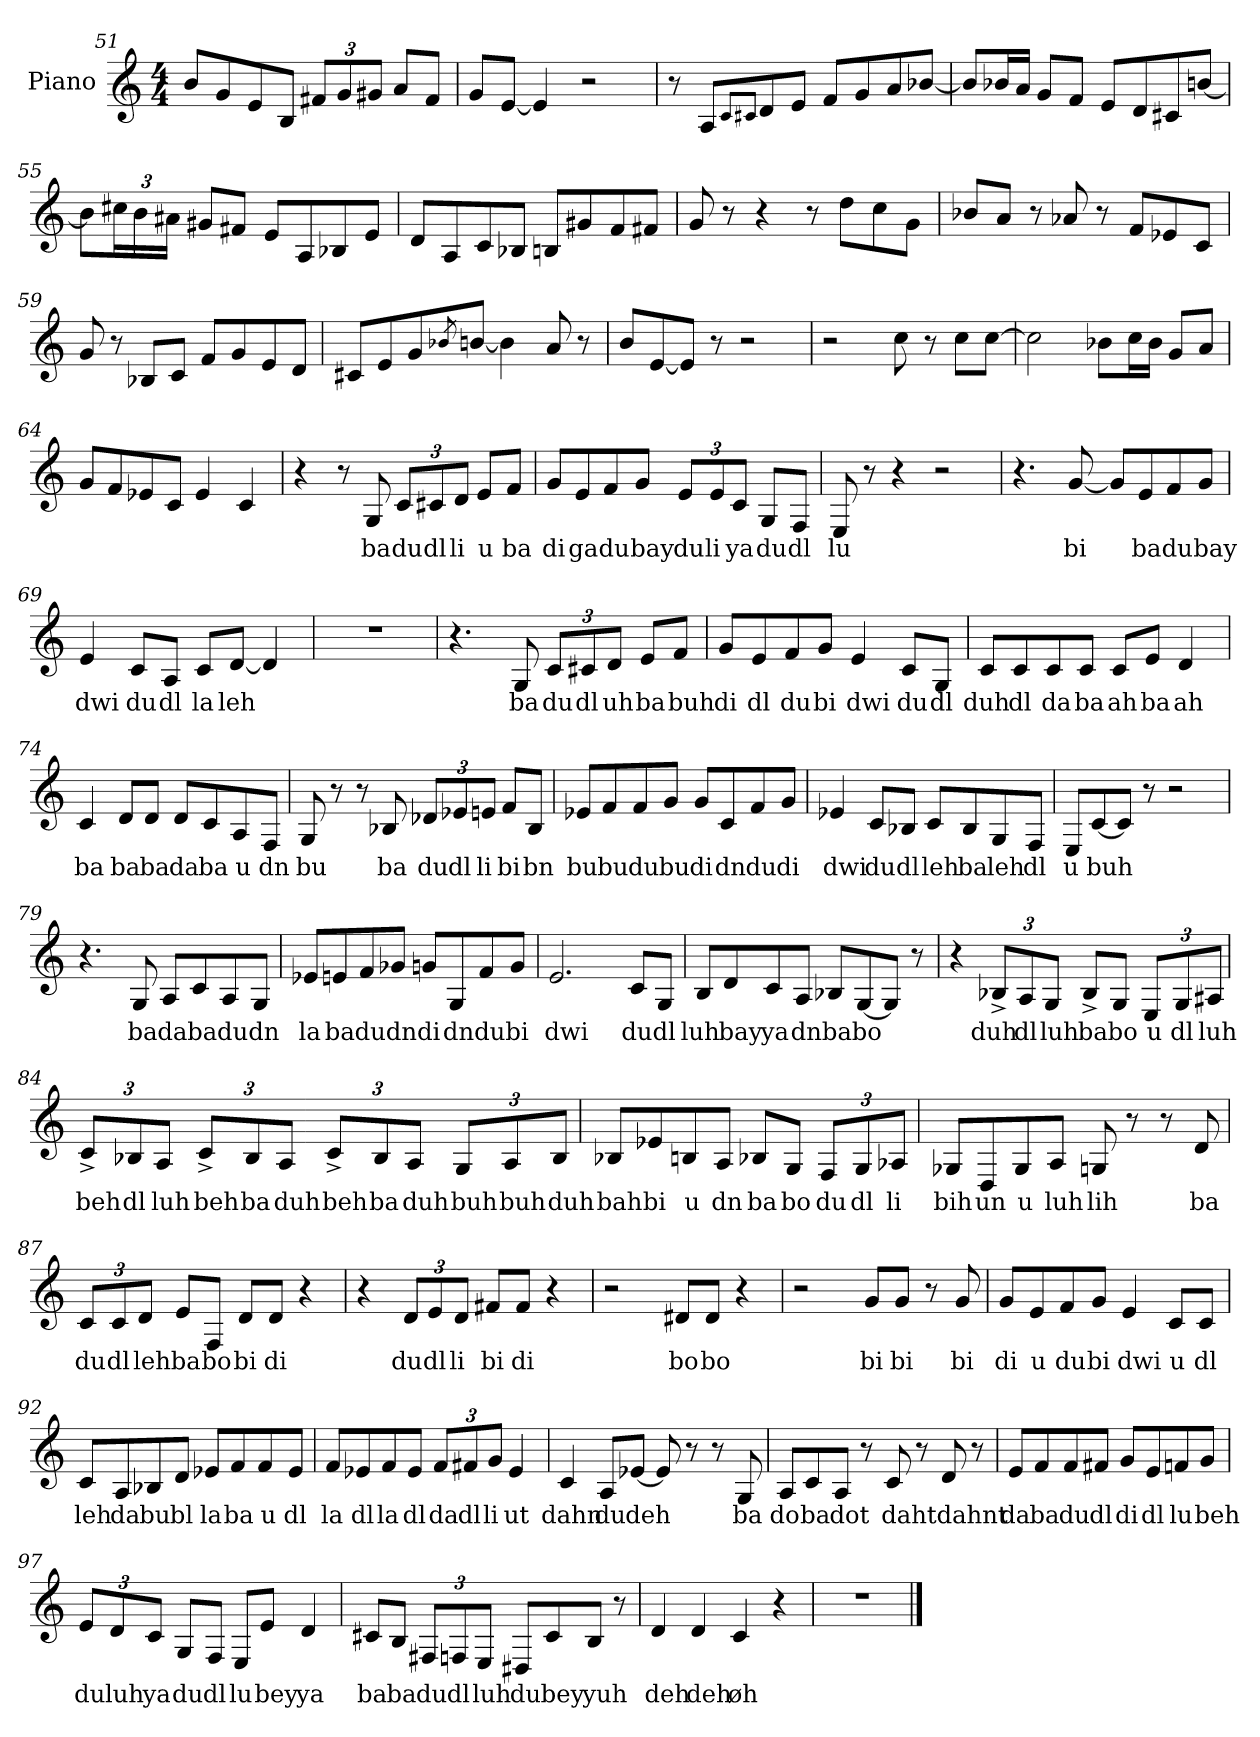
**kern	**text
*part1	*part1
*staff1	*staff1
*I"Piano	*
*I'Pno.	*
*clefG2	*
*k[]	*
*M4/4	*
=51	=51
8b/L	.
8g/	.
8e/	.
8B/J	.
*Xbrackettup	*
12f#X/L	.
12g/	.
12g#X/J	.
8a/L	.
8f#/J	.
=52	=52
8g/L	.
[8e/J	.
4e/]	.
2r	.
=53	=53
8r	.
8A/L	.
8qc/L	.
8qc#X/J	.
8d/	.
8e/J	.
8f/L	.
8g/	.
8a/	.
[8b-X/J	.
!!LO:LB:g=z
=54	=54
8b-/L]	.
16b-X/L	.
16a/JJ	.
8g/L	.
8f/J	.
8e/L	.
8d/	.
8c#X/	.
[8bn/J	.
=55	=55
8b\L]	.
24cc#X\L	.
24b\	.
24a#X\JJ	.
8g#X/L	.
8f#X/J	.
8e/L	.
8A/	.
8B-X/	.
8e/J	.
=56	=56
8d/L	.
8A/	.
8c/	.
8B-X/J	.
8Bn/L	.
8g#X/	.
8f/	.
8f#X/J	.
=57	=57
8g/	.
8r	.
4r	.
8r	.
8dd\L	.
8cc\	.
8g\J	.
!!LO:LB:g=z
=58	=58
8b-X/L	.
8a/J	.
8r	.
8a-X/	.
8r	.
8f/L	.
8e-X/	.
8c/J	.
=59	=59
8g/	.
8r	.
8B-X/L	.
8c/J	.
8f/L	.
8g/	.
8e/	.
8d/J	.
=60	=60
8c#X/L	.
8e/	.
8g/	.
8qb-X/	.
[8bn/J	.
4b\]	.
8a/	.
8r	.
=61	=61
8b/L	.
[8e/	.
8e/J]	.
8r	.
2r	.
!!LO:LB:g=z
=62	=62
2r	.
8cc\	.
8r	.
8cc\L	.
[8cc\J	.
=63	=63
2cc\]	.
8b-X\L	.
16cc\L	.
16b-\JJ	.
8g/L	.
8a/J	.
=64	=64
8g/L	.
8f/	.
8e-X/	.
8c/J	.
4e-/	.
4c/	.
=65	=65
4r	.
8r	.
8G/	ba
12c/L	du
12c#X/	dl
12d/J	li
8e/L	u
8f/J	ba
=66	=66
8g/L	di
8e/	ga
8f/	du
8g/J	bay
12e/L	du
12e/	li
12c/J	ya
8G/L	du
8F/J	dl
!!LO:LB:g=z
=67	=67
8E/	lu
8r	.
4r	.
2r	.
=68	=68
4.r	.
[8g/	bi
8g/L]	.
8e/	ba
8f/	du
8g/J	bay
=69	=69
4e/	dwi
8c/L	du
8A/J	dl
8c/L	la
[8d/J	leh
4d/]	.
=70	=70
1r	.
=71	=71
4.r	.
8G/	ba
12c/L	du
12c#X/	dl
12d/J	uh
8e/L	ba
8f/J	buh
!!LO:LB:g=z
=72	=72
8g/L	di
8e/	dl
8f/	du
8g/J	bi
4e/	dwi
8c/L	du
8G/J	dl
=73	=73
8c/L	duh
8c/	dl
8c/	da
8c/J	ba
8c/L	ah
8e/J	ba
4d/	ah
=74	=74
4c/	ba
8d/L	ba
8d/J	ba
8d/L	da
8c/	ba
8A/	u
8F/J	dn
=75	=75
8G/	bu
8r	.
8r	.
8B-X/	ba
12d-X/L	du
12e-X/	dl
12en/J	li
8f/L	bi
8B-/J	bn
!!LO:LB:g=z
=76	=76
8e-X/L	bu
8f/	bu
8f/	du
8g/J	bu
8g/L	di
8c/	dn
8f/	du
8g/J	di
=77	=77
4e-X/	dwi
8c/L	du
8B-X/J	dl
8c/L	leh
8B-/	ba
8G/	leh
8F/J	dl
=78	=78
8E/L	u
[8c/	buh
8c/J]	.
8r	.
2r	.
=79	=79
4.r	.
8G/	ba
8A/L	da
8c/	ba
8A/	du
8G/J	dn
!!LO:LB:g=z
=80	=80
8e-X/L	la
8en/	ba
8f/	du
8g-X/J	dn
8gn/L	di
8G/	dn
8f/	du
8g/J	bi
=81	=81
2.e/	dwi
8c/L	du
8G/J	dl
=82	=82
8B/L	luh
8d/	bay
8c/	ya
8A/J	dn
8B-X/L	ba
[8G/	bo
8G/J]	.
8r	.
=83	=83
4r	.
12B-X^/L	duh
12A/	dl
12G/J	luh
8B-^/L	ba
8G/J	bo
12E/L	u
12G/	dl
12A#X/J	luh
!!LO:PB:g=z
=84	=84
12c^/L	beh
12B-X/	dl
12A/J	luh
12c^/L	beh
12B-/	ba
12A/J	duh
12c^/L	beh
12B-/	ba
12A/J	duh
12G/L	buh
12A/	buh
12B-/J	duh
=85	=85
8B-X/L	bah
8e-X/	bi
8Bn/	u
8A/J	dn
8B-X/L	ba
8G/J	bo
12F/L	du
12G/	dl
12A-X/J	li
!!LO:LB:g=z
=86	=86
8G-X/L	bih
8D/	un
8G-/	u
8A/J	luh
8Gn/	lih
8r	.
8r	.
8d/	ba
=87	=87
12c/L	du
12c/	dl
12d/J	leh
8e/L	ba
8F/J	bo
8d/L	bi
8d/J	di
4r	.
=88	=88
4r	.
12d/L	du
12e/	dl
12d/J	li
8f#X/L	bi
8f#/J	di
4r	.
=89	=89
2r	.
8d#X/L	bo
8d#/J	bo
4r	.
=90	=90
2r	.
8g/L	bi
8g/J	bi
8r	.
8g/	bi
!!LO:LB:g=z
=91	=91
8g/L	di
8e/	u
8f/	du
8g/J	bi
4e/	dwi
8c/L	u
8c/J	dl
=92	=92
8c/L	leh
8A/	da
8B-X/	bu
8d/J	bl
8e-X/L	la
8f/	ba
8f/	u
8e-/J	dl
=93	=93
8f/L	la
8e-X/	dl
8f/	la
8e-/J	dl
12f/L	da
12f#X/	dl
12g/J	li
4e-/	ut
=94	=94
4c/	dahn
8A/L	du
[8e-X/J	deh
8e-/]	.
8r	.
8r	.
8G/	ba
!!LO:LB:g=z
=95	=95
8A/L	do
8c/	ba
8A/J	dot
8r	.
8c/	daht
8r	.
8d/	dahnt
8r	.
=96	=96
8e/L	da
8f/	ba
8f/	du
8f#X/J	dl
8g/L	di
8e/	dl
8fn/	lu
8g/J	beh
=97	=97
12e/L	du
12d/	luh
12c/J	ya
8G/L	du
8F/J	dl
8E/L	lu
8e/J	bey
4d/	ya
!!LO:LB:g=z
=98	=98
8c#X/L	ba
8B/J	ba
12F#X/L	du
12Fn/	dl
12E/J	luh
8D#X/L	du
8c#/	bey
8B/J	yuh
8r	.
=99	=99
4d/	deh
4d/	deh
4c/	øh
4r	.
=100	=100
1r	.
==	==
*-	*-
